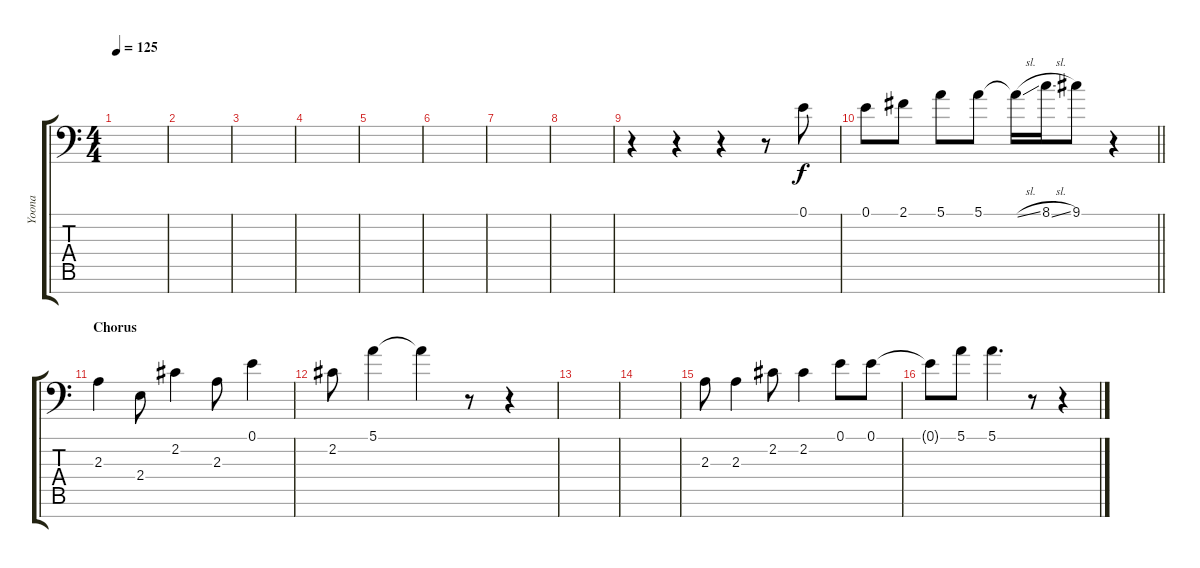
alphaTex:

\track ("Yoona" "Yoona") {instrument altosax}
\staff {score tabs}
\tuning (E4 B3 G3 D3 A2 E2 C-1) {hide}
\ts (4 4)
\tempo 125
\clef f4
\ks c
|
|
|
|
|
|
|
|
r.4 r.4 r.4 r.8{volume 16} 0.1.8 |
\barLineRight lightlight
0.1.8 2.1.8 5.1.8 5.1.8 5.1{sl t}.16 8.1{sl}.16 9.1.8 r.4 |
\section ("" "Chorus")
2.3.4{volume 9} 2.4.8 2.2.4 2.3.8 0.1.4 |
2.2.8 5.1.4 5.1{t}.4 r.8 r.4 |
|
|
2.3.8 2.3.4 2.2.8 2.2.4 0.1.8 0.1.8 |
0.1{t}.8 5.1.8 5.1.4{d} r.8 r.4
